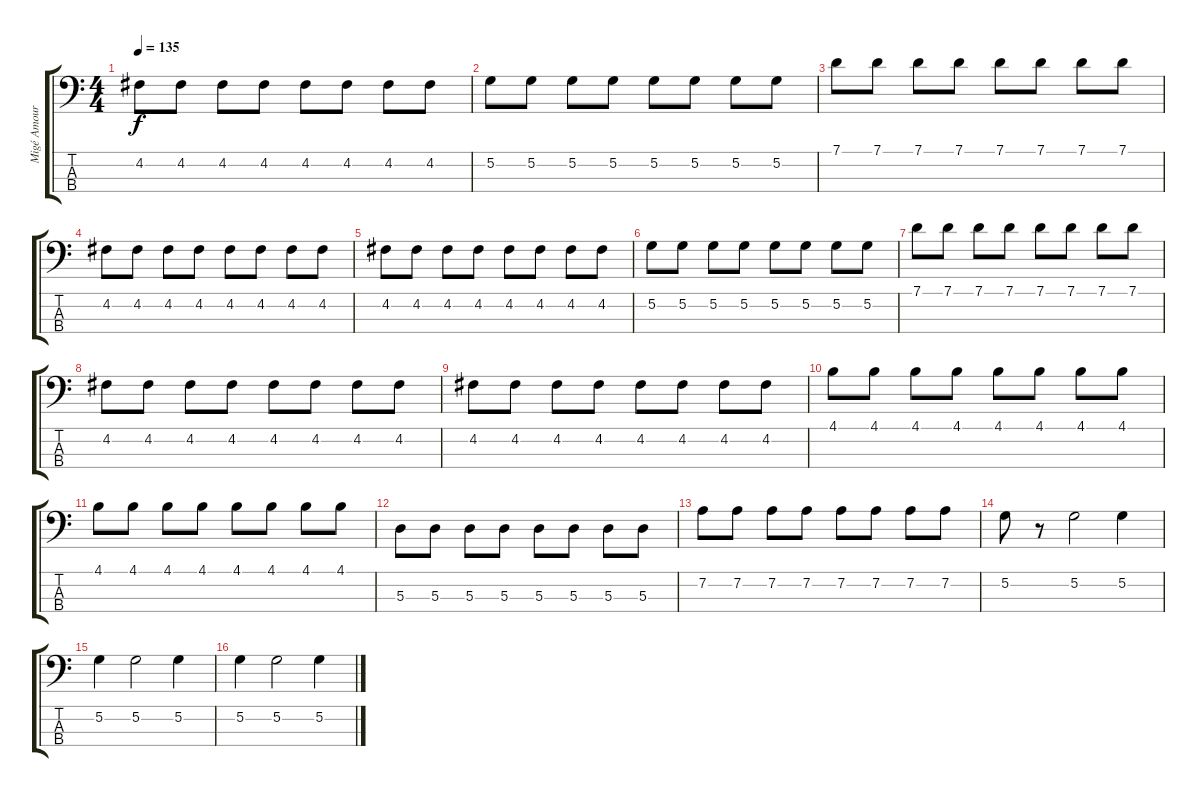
\track ("Migé Amour" "Migé Amour") {instrument electricbassfinger}
\staff {score tabs}
\tuning (G2 D2 A1 E1) {hide}
\ts (4 4)
\tempo 135
\clef f4
\ks c
4.2.8{dy f} 4.2.8 4.2.8 4.2.8 4.2.8 4.2.8 4.2.8 4.2.8 |
5.2.8 5.2.8 5.2.8 5.2.8 5.2.8 5.2.8 5.2.8 5.2.8 |
7.1.8 7.1.8 7.1.8 7.1.8 7.1.8 7.1.8 7.1.8 7.1.8 |
4.2.8 4.2.8 4.2.8 4.2.8 4.2.8 4.2.8 4.2.8 4.2.8 |
4.2.8 4.2.8 4.2.8 4.2.8 4.2.8 4.2.8 4.2.8 4.2.8 |
5.2.8 5.2.8 5.2.8 5.2.8 5.2.8 5.2.8 5.2.8 5.2.8 |
7.1.8 7.1.8 7.1.8 7.1.8 7.1.8 7.1.8 7.1.8 7.1.8 |
4.2.8 4.2.8 4.2.8 4.2.8 4.2.8 4.2.8 4.2.8 4.2.8 |
4.2.8 4.2.8 4.2.8 4.2.8 4.2.8 4.2.8 4.2.8 4.2.8 |
4.1.8 4.1.8 4.1.8 4.1.8 4.1.8 4.1.8 4.1.8 4.1.8 |
4.1.8 4.1.8 4.1.8 4.1.8 4.1.8 4.1.8 4.1.8 4.1.8 |
5.3.8 5.3.8 5.3.8 5.3.8 5.3.8 5.3.8 5.3.8 5.3.8 |
7.2.8 7.2.8 7.2.8 7.2.8 7.2.8 7.2.8 7.2.8 7.2.8 |
5.2.8 r.8 5.2.2 5.2.4 |
5.2.4 5.2.2 5.2.4 |
5.2.4 5.2.2 5.2.4
